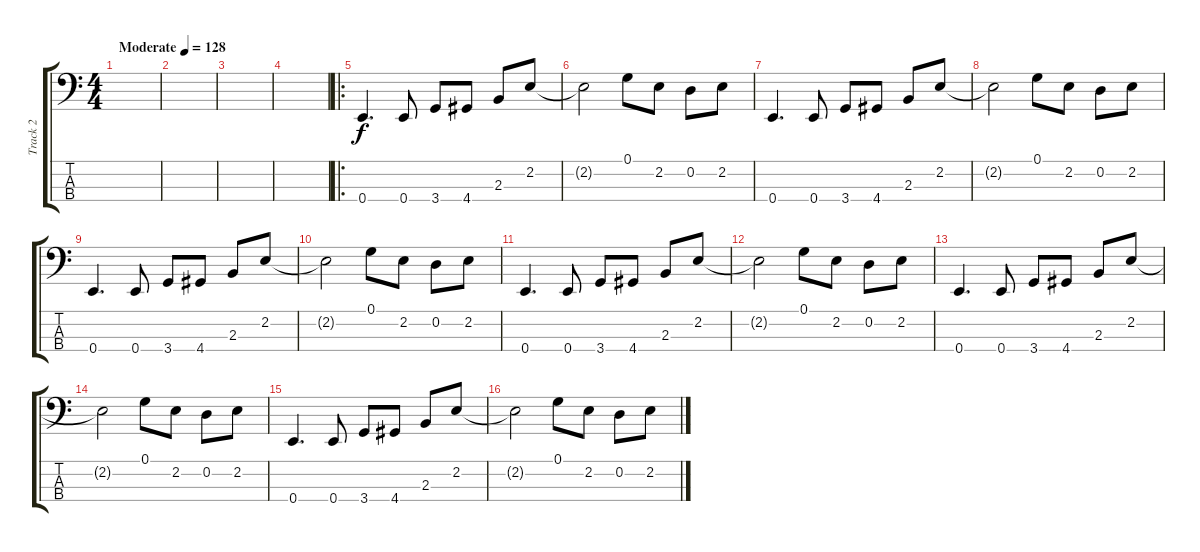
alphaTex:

\track ("Track 2" "Track 2") {instrument electricbassfinger}
\staff {score tabs}
\tuning (G2 D2 A1 E1) {hide}
\ts (4 4)
\tempo (128 "Moderate")
\clef f4
\ks c
|
|
|
|
\ro
0.4.4{d} 0.4.8 3.4.8 4.4.8 2.3.8 2.2.8 |
2.2{t}.2 0.1.8 2.2.8 0.2.8 2.2.8 |
0.4.4{d} 0.4.8 3.4.8 4.4.8 2.3.8 2.2.8 |
2.2{t}.2 0.1.8 2.2.8 0.2.8 2.2.8 |
0.4.4{d} 0.4.8 3.4.8 4.4.8 2.3.8 2.2.8 |
2.2{t}.2 0.1.8 2.2.8 0.2.8 2.2.8 |
0.4.4{d} 0.4.8 3.4.8 4.4.8 2.3.8 2.2.8 |
2.2{t}.2 0.1.8 2.2.8 0.2.8 2.2.8 |
0.4.4{d} 0.4.8 3.4.8 4.4.8 2.3.8 2.2.8 |
2.2{t}.2 0.1.8 2.2.8 0.2.8 2.2.8 |
0.4.4{d} 0.4.8 3.4.8 4.4.8 2.3.8 2.2.8 |
2.2{t}.2 0.1.8 2.2.8 0.2.8 2.2.8
